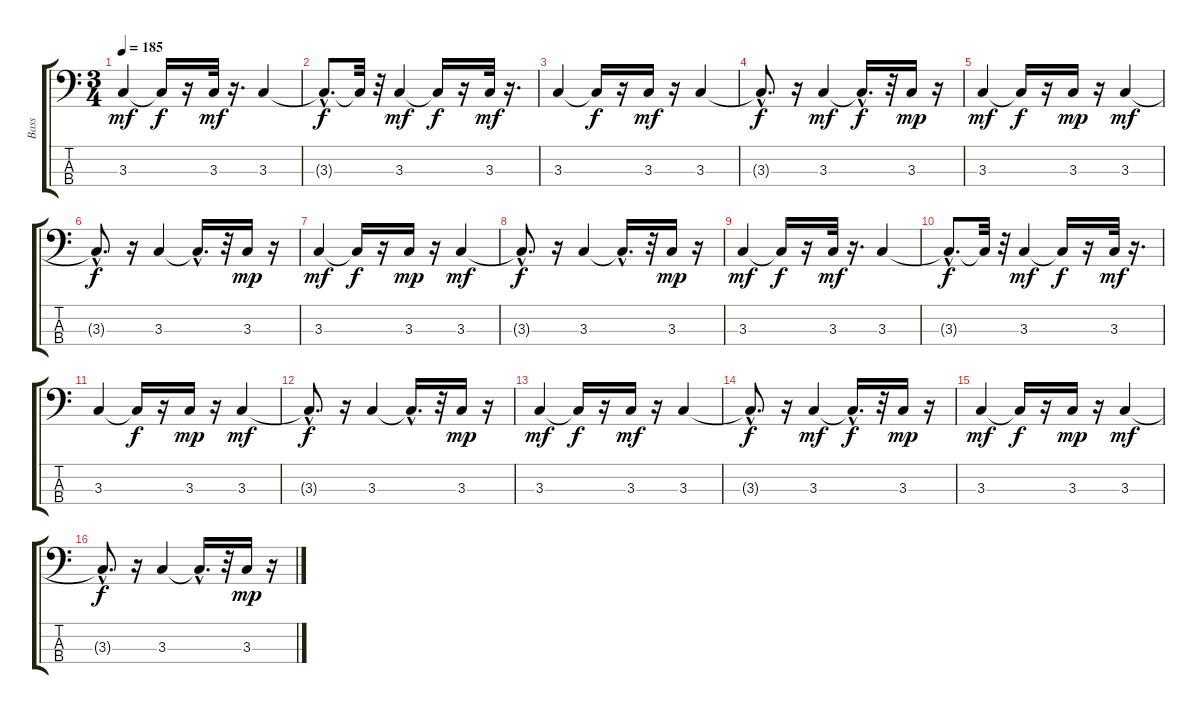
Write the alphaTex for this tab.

\track ("Bass   " "Bass   ") {instrument acousticbass}
\staff {score tabs}
\tuning (G2 D2 A1 E1) {hide}
\ts (3 4)
\tempo 185
\clef f4
\ks c
3.3.4{dy mf} 3.3{t}.16{dy f} r.16 3.3.32{dy mf} r.16{d} 3.3.4 |
3.3{hac t}.8{d dy f} 3.3{t}.32 r.32 3.3.4{dy mf} 3.3{t}.16{dy f} r.16 3.3.32{dy mf} r.16{d} |
3.3.4 3.3{t}.16{dy f} r.16 3.3.16{dy mf} r.16 3.3.4 |
3.3{hac t}.8{d dy f} r.16 3.3.4{dy mf} 3.3{hac t}.16{d dy f} r.32 3.3.16{dy mp} r.16 |
3.3.4{dy mf} 3.3{t}.16{dy f} r.16 3.3.16{dy mp} r.16 3.3.4{dy mf} |
3.3{hac t}.8{d dy f} r.16 3.3.4 3.3{hac t}.16{d} r.32 3.3.16{dy mp} r.16 |
3.3.4{dy mf} 3.3{t}.16{dy f} r.16 3.3.16{dy mp} r.16 3.3.4{dy mf} |
3.3{hac t}.8{d dy f} r.16 3.3.4 3.3{hac t}.16{d} r.32 3.3.16{dy mp} r.16 |
3.3.4{dy mf} 3.3{t}.16{dy f} r.16 3.3.32{dy mf} r.16{d} 3.3.4 |
3.3{hac t}.8{d dy f} 3.3{t}.32 r.32 3.3.4{dy mf} 3.3{t}.16{dy f} r.16 3.3.32{dy mf} r.16{d} |
3.3.4 3.3{t}.16{dy f} r.16 3.3.16{dy mp} r.16 3.3.4{dy mf} |
3.3{hac t}.8{d dy f} r.16 3.3.4 3.3{hac t}.16{d} r.32 3.3.16{dy mp} r.16 |
3.3.4{dy mf} 3.3{t}.16{dy f} r.16 3.3.16{dy mf} r.16 3.3.4 |
3.3{hac t}.8{d dy f} r.16 3.3.4{dy mf} 3.3{hac t}.16{d dy f} r.32 3.3.16{dy mp} r.16 |
3.3.4{dy mf} 3.3{t}.16{dy f} r.16 3.3.16{dy mp} r.16 3.3.4{dy mf} |
3.3{hac t}.8{d dy f} r.16 3.3.4 3.3{hac t}.16{d} r.32 3.3.16{dy mp} r.16
